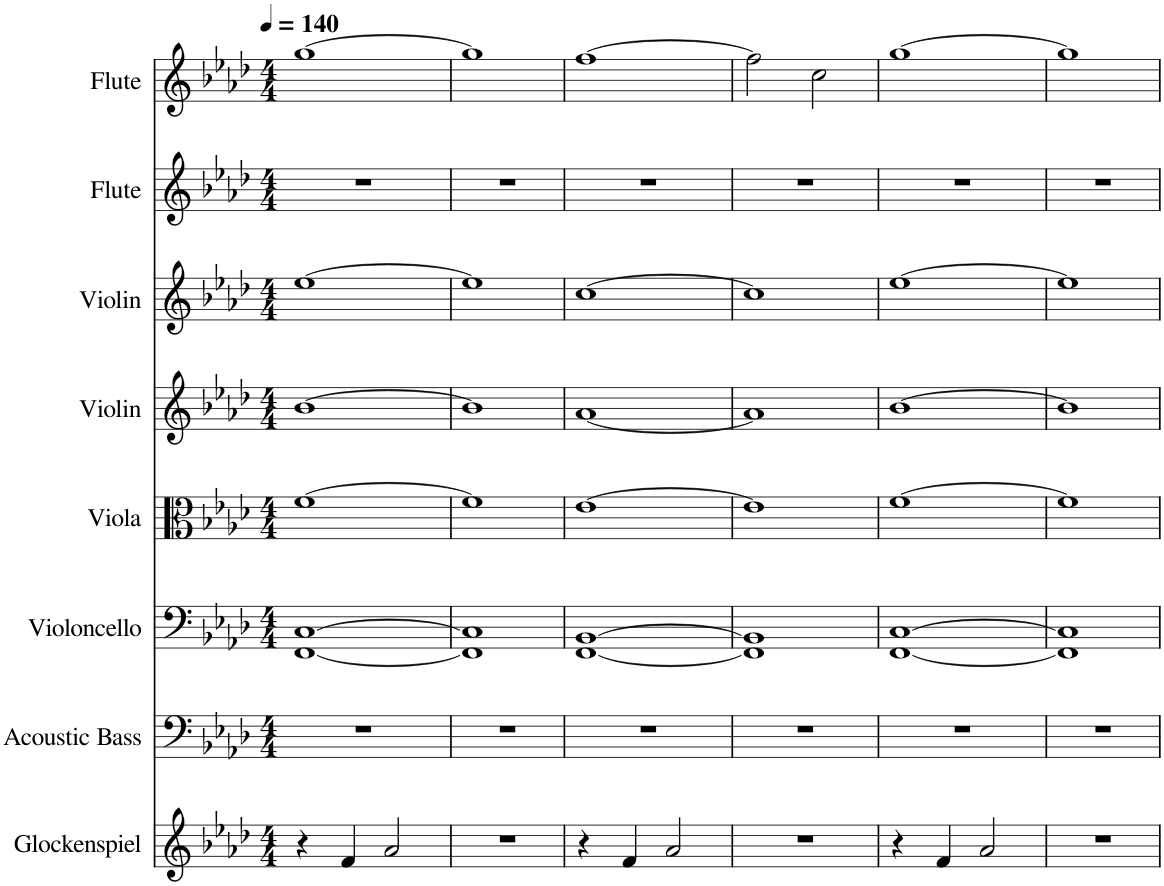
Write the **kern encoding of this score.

**kern	**kern	**kern	**kern	**kern	**kern	**kern	**kern
*part8	*part7	*part6	*part5	*part4	*part3	*part2	*part1
*staff8	*staff7	*staff6	*staff5	*staff4	*staff3	*staff2	*staff1
*I"Glockenspiel	*I"Acoustic Bass	*I"Violoncello	*I"Viola	*I"Violin	*I"Violin	*I"Flute	*I"Flute
*I'Glock.	*I'Bass	*I'Vc.	*I'Vla.	*I'Vln.	*I'Vln.	*I'Fl.	*I'Fl.
*clefG2	*clefF4	*clefF4	*clefC3	*clefG2	*clefG2	*clefG2	*clefG2
*Trd-14c-24	*Trd7c12	*	*	*	*	*	*
*k[b-e-a-d-]	*k[b-e-a-d-]	*k[b-e-a-d-]	*k[b-e-a-d-]	*k[b-e-a-d-]	*k[b-e-a-d-]	*k[b-e-a-d-]	*k[b-e-a-d-]
*M4/4	*M4/4	*M4/4	*M4/4	*M4/4	*M4/4	*M4/4	*M4/4
*MM140	*MM140	*MM140	*MM140	*MM140	*MM140	*MM140	*MM140
=1	=1	=1	=1	=1	=1	=1	=1
4r	1r	[1FF [1C	[1f	[1b-	[1ee-	1r	[1gg
4f/	.	.	.	.	.	.	.
2a-/	.	.	.	.	.	.	.
=2	=2	=2	=2	=2	=2	=2	=2
1r	1r	1FF] 1C]	1f]	1b-]	1ee-]	1r	1gg]
=3	=3	=3	=3	=3	=3	=3	=3
4r	1r	[1FF [1BB-	[1e-	[1a-	[1cc	1r	[1ff
4f/	.	.	.	.	.	.	.
2a-/	.	.	.	.	.	.	.
=4	=4	=4	=4	=4	=4	=4	=4
1r	1r	1FF] 1BB-]	1e-]	1a-]	1cc]	1r	2ff\]
.	.	.	.	.	.	.	2cc\
=5	=5	=5	=5	=5	=5	=5	=5
4r	1r	[1FF [1C	[1f	[1b-	[1ee-	1r	[1gg
4f/	.	.	.	.	.	.	.
2a-/	.	.	.	.	.	.	.
=6	=6	=6	=6	=6	=6	=6	=6
1r	1r	1FF] 1C]	1f]	1b-]	1ee-]	1r	1gg]
=	=	=	=	=	=	=	=
*-	*-	*-	*-	*-	*-	*-	*-
